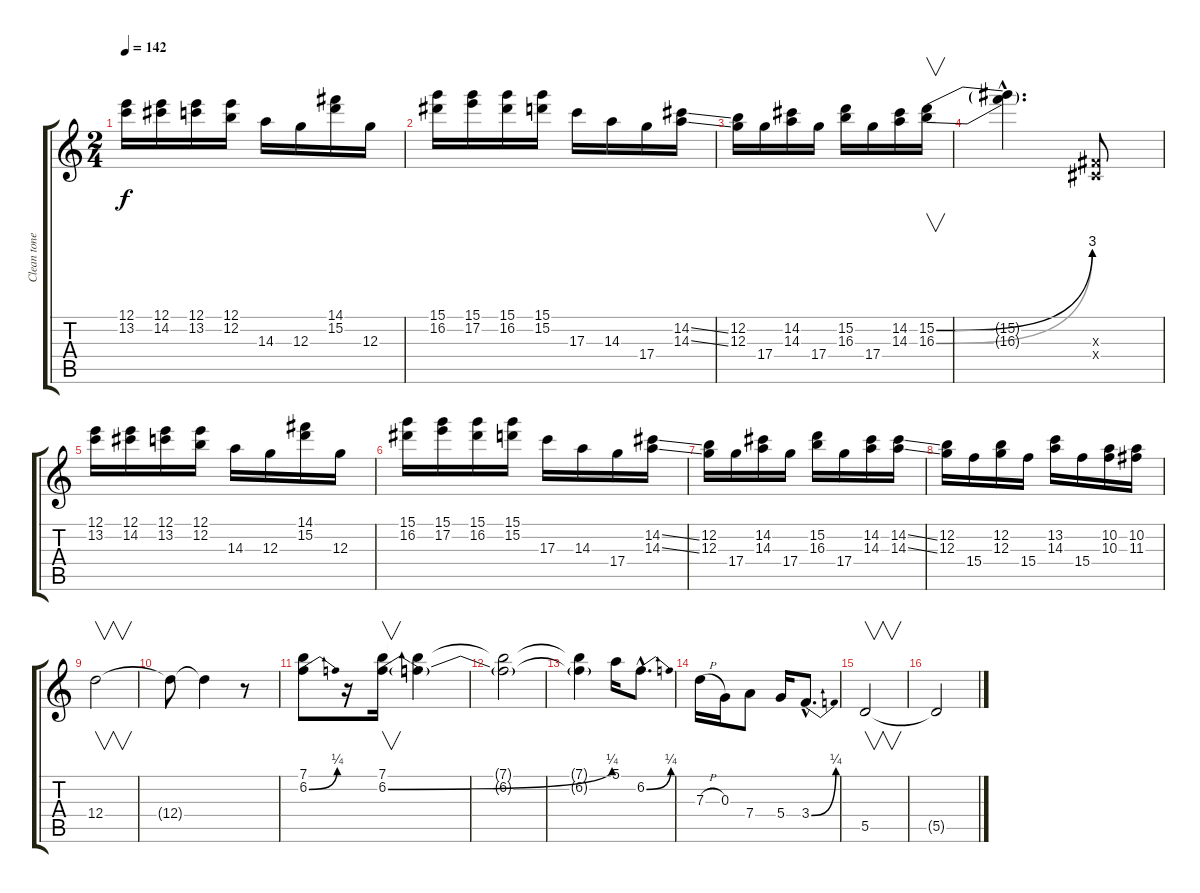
\track ("Clean tone guitar" "Clean tone") {instrument electricguitarclean}
\staff {score tabs}
\tuning (E4 B3 G3 D3 A2 E2) {hide}
\ts (2 4)
\tempo 142
\clef g2
\ks c
(12.1 13.2).16{dy f instrument electricguitarclean} (12.1 14.2).16 (12.1 13.2).16 (12.1 12.2).16 14.3.16 12.3.16 (14.1 15.2).16 12.3.16 |
(15.1 16.2).16 (15.1 17.2).16 (15.1 16.2).16 (15.1 15.2).16 17.3.16 14.3.16 17.4.16 (14.2{ss} 14.3{ss}).16 |
(12.2 12.3).16 17.4.16 (14.2 14.3).16 17.4.16 (15.2 16.3).16 17.4.16 (14.2 14.3).16 (15.2{be (bend 0 0 60 12)} 16.3{be (bend 0 0 60 12)}).16{v} |
(15.2{hac t} 16.3{hac t}).4{d} (-1.3{x} -1.4{x}).8 |
(12.1 13.2).16 (12.1 14.2).16 (12.1 13.2).16 (12.1 12.2).16 14.3.16 12.3.16 (14.1 15.2).16 12.3.16 |
(15.1 16.2).16 (15.1 17.2).16 (15.1 16.2).16 (15.1 15.2).16 17.3.16 14.3.16 17.4.16 (14.2{ss} 14.3{ss}).16 |
(12.2 12.3).16 17.4.16 (14.2 14.3).16 17.4.16 (15.2 16.3).16 17.4.16 (14.2 14.3).16 (14.2{ss} 14.3{ss}).16 |
(12.2 12.3).16 15.4.16 (12.2 12.3).16 15.4.16 (13.2 14.3).16 15.4.16 (10.2 10.3).16 (10.2 11.3).16 |
12.4.2{v} |
12.4{t}.8 12.4{t}.4 r.8 |
(7.1 6.2{be (bend 0 0 60 1)}).8 r.16 (7.1 6.2{be (bend 0 0 60 1)}).16{v} (7.1{t} 6.2{t}).4 |
(7.1{t} 6.2{t}).2 |
(7.1{t} 6.2{t}).4 5.1.16 6.2{be (bend 0 0 60 1) hac}.8{d} |
7.3{h}.16 0.3.16 7.4.8 5.4.16 3.4{be (bend 0 0 60 1) hac}.8{d} |
5.5.2{v} |
5.5{t}.2
